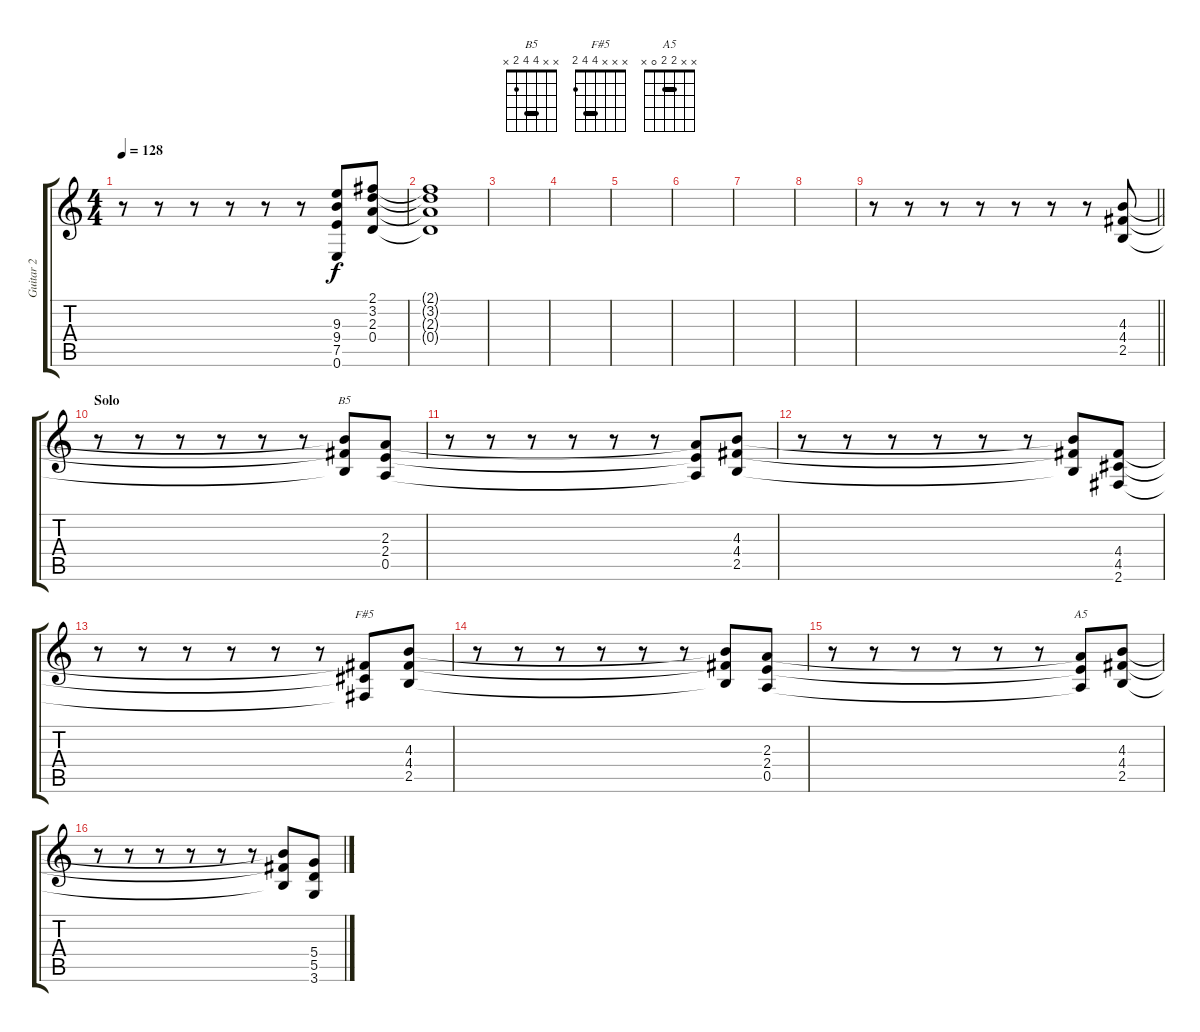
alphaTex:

\track ("Guitar 2" "Guitar 2") {instrument acousticguitarsteel}
\staff {score tabs}
\tuning (E4 B3 G3 D3 A2 E2) {hide}
\chord ("B5" x x 4 4 2 x) {barre 4}
\chord ("F#5" x x x 4 4 2) {barre 4}
\chord ("A5" x x 2 2 0 x) {barre 2}
\ts (4 4)
\tempo 128
\clef g2
\ks c
r.8{dy f} r.8 r.8 r.8 r.8 r.8 (9.3{t} 9.4{t} 7.5{t} 0.6{t}).8 (2.1 3.2 2.3 0.4).8 |
(2.1{t} 3.2{t} 2.3{t} 0.4{t}).1 |
|
|
|
|
|
|
\barLineRight lightlight
r.8 r.8 r.8 r.8 r.8 r.8 r.8 (4.3 4.4 2.5).8 |
\section ("" "Solo")
r.8 r.8 r.8 r.8 r.8 r.8 (4.3{t} 4.4{t} 2.5{t}).8{ch "B5"} (2.3 2.4 0.5).8 |
r.8 r.8 r.8 r.8 r.8 r.8 (2.3{t} 2.4{t} 0.5{t}).8 (4.3 4.4 2.5).8 |
r.8 r.8 r.8 r.8 r.8 r.8 (4.3{t} 4.4{t} 2.5{t}).8 (4.4 4.5 2.6).8 |
r.8 r.8 r.8 r.8 r.8 r.8 (4.4{t} 4.5{t} 2.6{t}).8{ch "F#5"} (4.3 4.4 2.5).8 |
r.8 r.8 r.8 r.8 r.8 r.8 (4.3{t} 4.4{t} 2.5{t}).8 (2.3 2.4 0.5).8 |
r.8 r.8 r.8 r.8 r.8 r.8 (2.3{t} 2.4{t} 0.5{t}).8{ch "A5"} (4.3 4.4 2.5).8 |
r.8 r.8 r.8 r.8 r.8 r.8 (4.3{t} 4.4{t} 2.5{t}).8 (5.4 5.5 3.6).8
